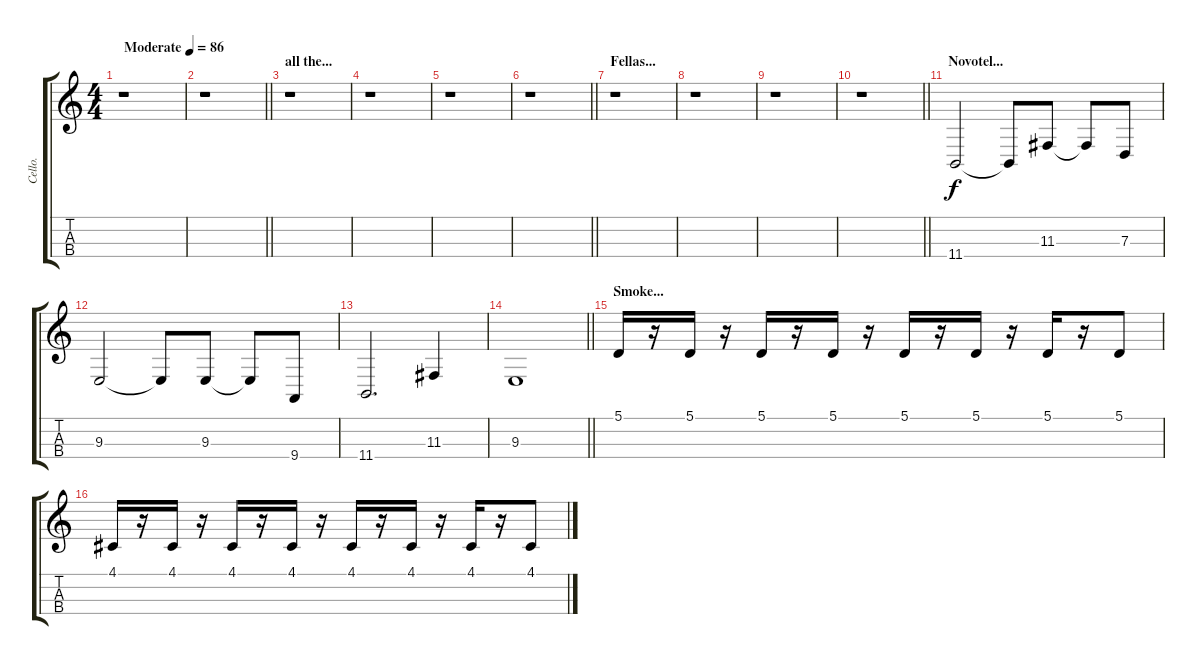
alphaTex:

\track ("Cello." "Cello.") {instrument cello}
\staff {score tabs}
\tuning (A3 D3 G2 C2) {hide}
\ts (4 4)
\section ("" "")
\tempo (86 "Moderate")
\clef g2
\ks c
r.1{dy f instrument cello} |
\barLineRight lightlight
r.1 |
\section ("" "all the...")
r.1 |
r.1 |
r.1 |
\barLineRight lightlight
r.1 |
\section ("" "Fellas...")
r.1 |
r.1 |
r.1 |
\barLineRight lightlight
r.1 |
\section ("" "Novotel...")
11.4.2{volume 10} 11.4{t}.8 11.3.8 11.3{t}.8 7.3.8 |
9.3.2 9.3{t}.8 9.3.8 9.3{t}.8 9.4.8 |
11.4.2{d} 11.3.4 |
\barLineRight lightlight
9.3.1 |
\section ("" "Smoke...")
5.1.16 r.16 5.1.16 r.16 5.1.16 r.16 5.1.16 r.16 5.1.16 r.16 5.1.16 r.16 5.1.16 r.16 5.1.8 |
4.1.16 r.16 4.1.16 r.16 4.1.16 r.16 4.1.16 r.16 4.1.16 r.16 4.1.16 r.16 4.1.16 r.16 4.1.8
